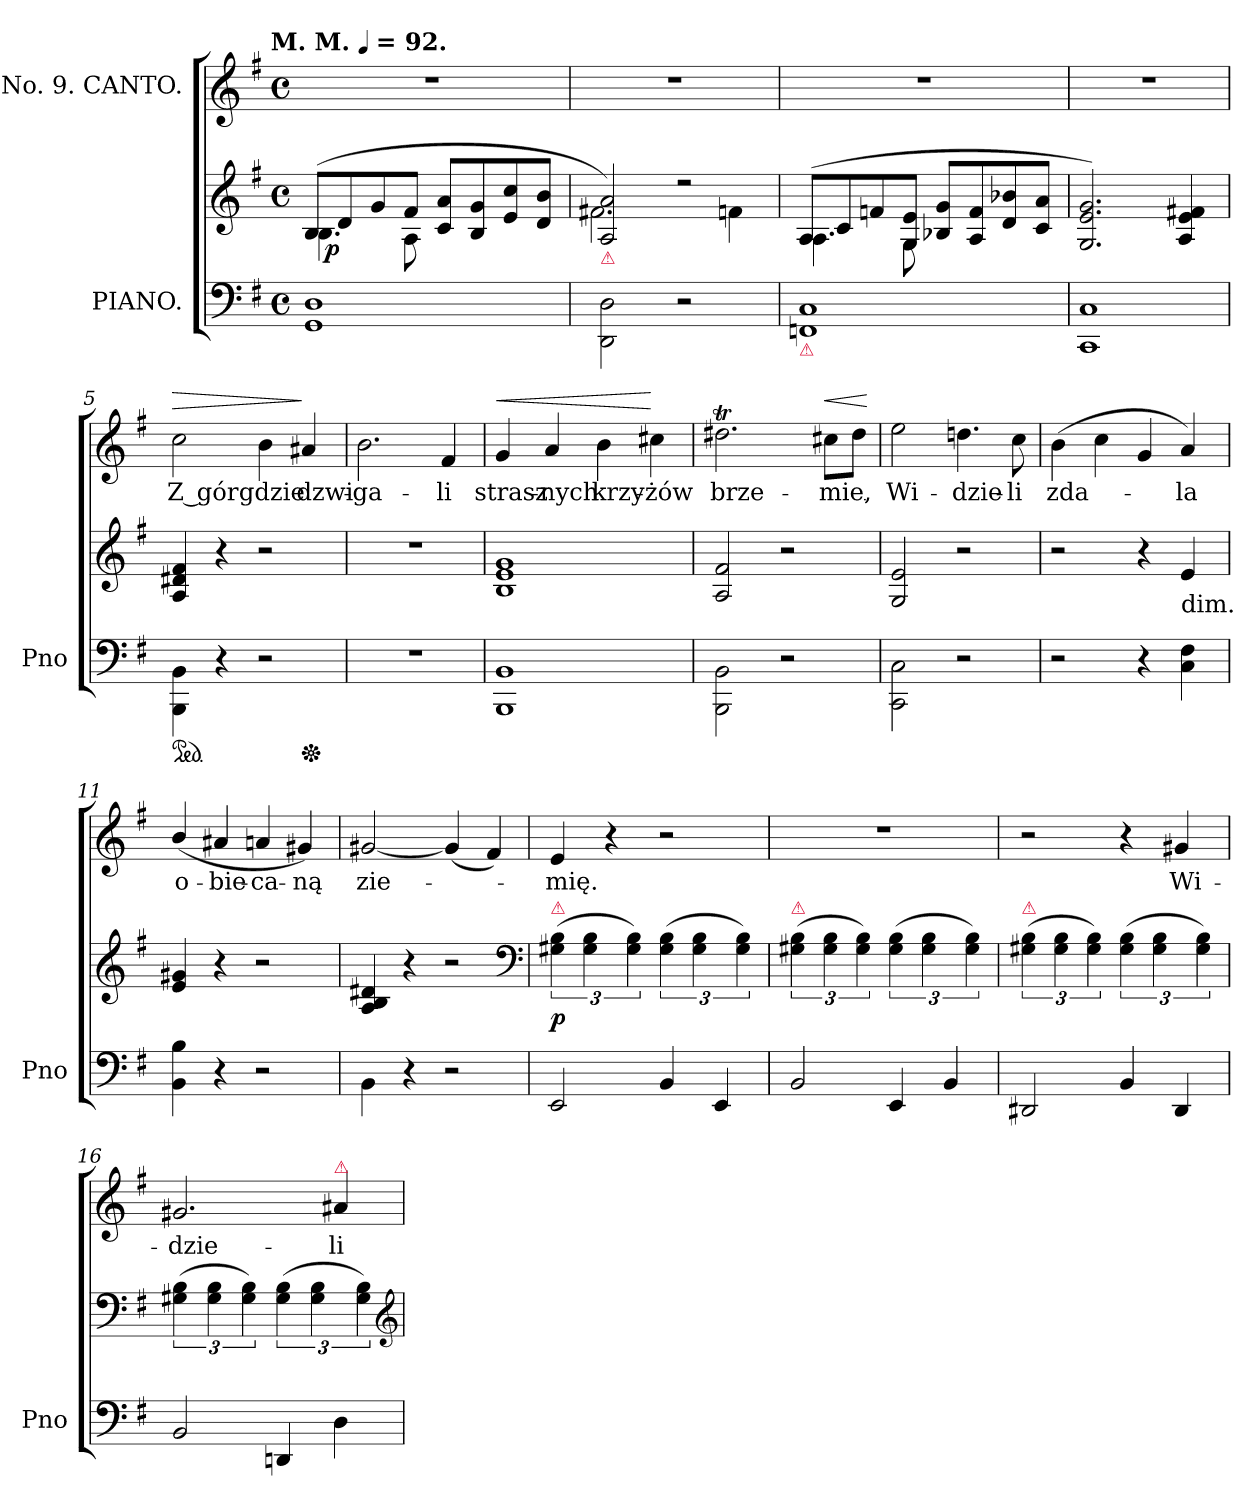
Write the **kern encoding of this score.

**kern	**kern	**dynam	**kern	**text	**dynam
*part2	*part2	*part2	*part1	*part1	*part1
*staff3	*staff2	*staff2/3	*staff1	*staff1	*staff1
*I"PIANO.	*	*	*I"No. 9. CANTO.	*	*
*I'Pno	*	*	*	*	*
*clefF4	*clefG2	*	*clefG2	*	*
*k[f#]	*k[f#]	*	*k[f#]	*	*
*G:	*G:	*	*G:	*	*
!!LO:TX:omd:t=M. M. [quarter] = 92.
*M4/4	*M4/4	*	*M4/4	*	*
*met(c)	*met(c)	*	*met(c)	*	*
*MM92	*MM92	*	*MM92	*	*
=1	=1	=1	=1	=1	=1
*	*^	*	*	*	*
1GG 1D	(>8BL	4.B	.	1rdd	.	.
!	!	!	!LO:DY:rj	!	!	!
.	8d	.	p	.	.	.
.	8g	.	.	.	.	.
.	8f#J	8A	.	.	.	.
.	8c 8aL	4rFyy	.	.	.	.
.	8B 8g	.	.	.	.	.
.	8e 8cc	4rFyy	.	.	.	.
.	8d 8bJ	.	.	.	.	.
=2	=2	=2	=2	=2	=2	=2
!	!LO:TX:b:color=crimson:t=⚠	!	!	!	!	!
2DD\ 2D\	2A/ 2a/)	2.f#X	.	1rdd	.	.
2r	2rdd	.	.	.	.	.
.	.	4fn	.	.	.	.
=3	=3	=3	=3	=3	=3	=3
!LO:TX:b:color=crimson:t=⚠	!	!	!	!	!	!
1FFn\ 1C\	(>8A/L	4.A\	.	1rdd	.	.
.	8c	.	.	.	.	.
.	8fn	.	.	.	.	.
.	8G/ 8e/J	8G\	.	.	.	.
.	8B-X 8gL	4rDyy	.	.	.	.
.	8A 8f	.	.	.	.	.
.	8d 8b-X	4rFyy	.	.	.	.
.	8c 8aJ	.	.	.	.	.
*	*v	*v	*	*	*	*
=4	=4	=4	=4	=4	=4
1CC\ 1C\	2.G/ 2.e/ 2.g/)	.	1rdd	.	.
.	4A/ 4e/ 4f#X/	.	.	.	.
=5	=5	=5	=5	=5	=5
!LO:TX:a:color=crimson:t=⚠	!	!	!	!	!
!	!	!	!	!	!LO:HP:a
*ped	*	*	*	*	*
*	*^	*	*	*	*
4BBB\ 4BB\	4A/ 4d#X/ 4f#/	2.ryy	.	2cc	Z gór	>
4r	4r	.	.	.	.	.
2r	2r	.	.	4b	gdzie	.
*Xped	*	*	*	*	*	*
.	.	4ryy	.	4a#X	dzwi-	]
*	*v	*v	*	*	*	*
=6	=6	=6	=6	=6	=6
1rF	1rdd	.	2.b	-ga-	.
.	.	.	4f#	-li	.
=7	=7	=7	=7	=7	=7
!	!	!	!	!	!LO:HP:a
1BBB\ 1BB\	1B/ 1e/ 1g/	.	4g	strasz-	<
.	.	.	4a	-nych	.
.	.	.	4b	krzy-	.
.	.	.	4cc#X	-żów	[
=8	=8	=8	=8	=8	=8
2BBB\ 2BB\	2A/ 2f#/	.	2.dd#Xt	brze-	.
2r	2r	.	.	.	.
!	!	!	!	!	!LO:HP:a
.	.	.	8cc#XL	-mie,_	<
.	.	.	8dd#J	.	.
.	.	.	.	.	[
=9	=9	=9	=9	=9	=9
2CC\ 2C\	2G/ 2e/	.	2ee	Wi-	.
2r	2r	.	4.ddn	-dzie-	.
.	.	.	8cc	-li	.
=10	=10	=10	=10	=10	=10
2r	2r	.	(>4b	zda-	.
.	.	.	4cc	.	.
4r	4r	.	4g	.	.
!	!LO:TX:c:t=dim.	!	!	!	!
4C 4F#	4e	.	4a)	-la	.
=11	=11	=11	=11	=11	=11
4BB 4B	4e 4g#X	.	(>4b/	o-	.
4r	4r	.	4a#X	-bie-	.
2r	2r	.	4an	ca-	.
.	.	.	4g#X)	-ną	.
=12	=12	=12	=12	=12	=12
4BB\	4A/ 4B/ 4d#X/	.	[2g#X	zie-	.
4r	4r	.	.	.	.
2r	2r	.	(<4g#]	.	.
.	.	.	4f#)	.	.
*	*clefF4	*	*	*	*
=13	=13	=13	=13	=13	=13
!	!LO:TX:a:color=crimson:t=⚠	!	!	!	!
2EE	(<6G#X 6B	p	4e	-mię.	.
.	6G# 6B	.	.	.	.
.	.	.	4r	.	.
.	6G# 6B)	.	.	.	.
4BB	(<6G#\ 6B\	.	2r	.	.
.	6G# 6B	.	.	.	.
4EE	.	.	.	.	.
.	6G# 6B)	.	.	.	.
=14	=14	=14	=14	=14	=14
!	!LO:TX:a:color=crimson:t=⚠	!	!	!	!
2BB	(>6G#X 6B	.	1rdd	.	.
.	6G# 6B	.	.	.	.
.	6G# 6B)	.	.	.	.
4EE	(>6G# 6B	.	.	.	.
.	6G# 6B	.	.	.	.
4BB	.	.	.	.	.
.	6G# 6B)	.	.	.	.
=15	=15	=15	=15	=15	=15
!	!LO:TX:a:color=crimson:t=⚠	!	!	!	!
2DD#X	(<6G#X 6B	.	2r	.	.
.	6G# 6B	.	.	.	.
.	6G# 6B)	.	.	.	.
4BB	(<6G# 6B	.	4r	.	.
.	6G# 6B	.	.	.	.
4DD#	.	.	4g#X	Wi-	.
.	6G# 6B)	.	.	.	.
=16	=16	=16	=16	=16	=16
2BB	(<6G#X 6B	.	2.g#X	-dzie-	.
.	6G# 6B	.	.	.	.
.	6G# 6B)	.	.	.	.
4DDn	(<6G# 6B	.	.	.	.
.	6G# 6B	.	.	.	.
!	!	!	!LO:TX:a:color=crimson:t=⚠	!	!
4D	.	.	4a#X	-li	.
.	6G# 6B)	.	.	.	.
*	*clefG2	*	*	*	*
=	=	=	=	=	=
*-	*-	*-	*-	*-	*-
